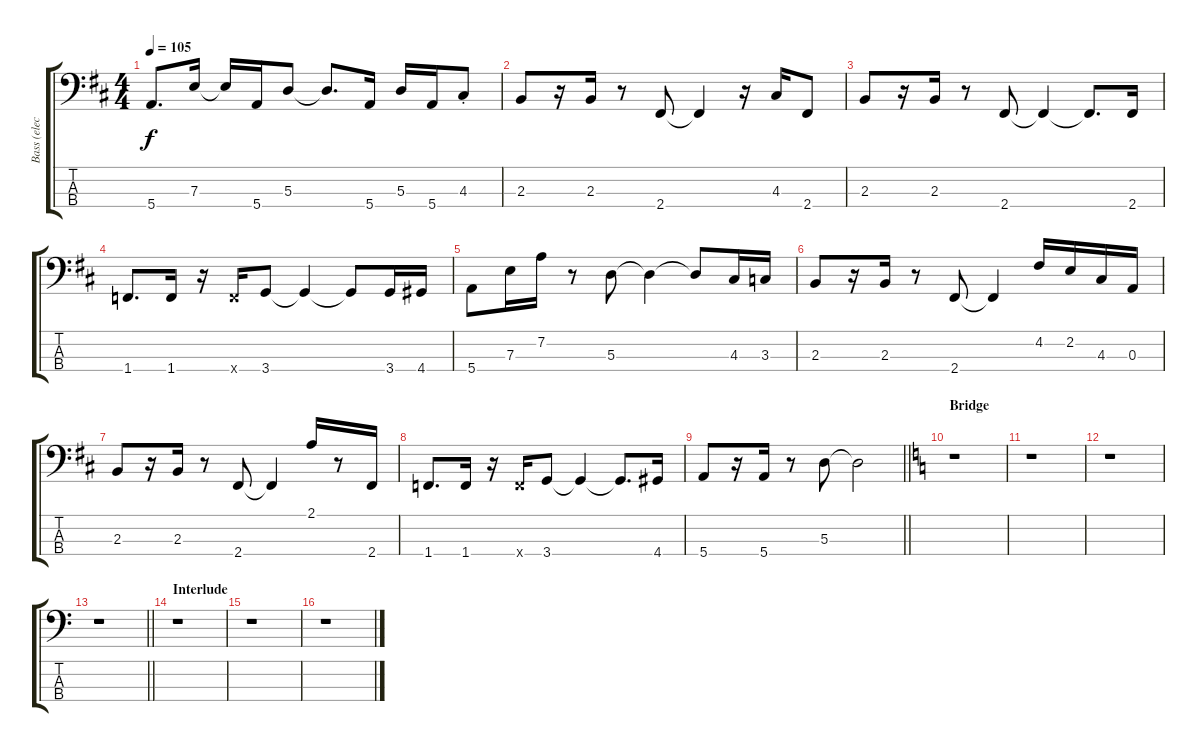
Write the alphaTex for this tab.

\track ("Bass (elec.)" "Bass (elec") {instrument electricbassfinger}
\staff {score tabs}
\tuning (G2 D2 A1 E1) {hide}
\ts (4 4)
\tempo 105
\clef f4
\ks bminor
5.4.8{d dy f} 7.3.16 7.3{t}.16 5.4.16 5.3.8 5.3{t}.8{d} 5.4.16 5.3.16 5.4.16 4.3{st}.8 |
2.3.8 r.16 2.3.16 r.8 2.4.8 2.4{t}.4 r.16 4.3.16 2.4.8 |
2.3.8 r.16 2.3.16 r.8 2.4.8 2.4{t}.4 2.4{t}.8{d} 2.4.16 |
1.4.8{d} 1.4.16 r.16 1.4{x}.16 3.4.8 3.4{t}.4 3.4{t}.8 3.4.16 4.4.16 |
5.4.8 7.3.16 7.2.16 r.8 5.3.8 5.3{t}.4 5.3{t}.8 4.3.16 3.3.16 |
2.3.8 r.16 2.3.16 r.8 2.4.8 2.4{t}.4 4.2.16 2.2.16 4.3.16 0.3.16 |
2.3.8 r.16 2.3.16 r.8 2.4.8 2.4{t}.4 2.1.16 r.8 2.4.16 |
1.4.8{d} 1.4.16 r.16 1.4{x}.16 3.4.8 3.4{t}.4 3.4{t}.8{d} 4.4.16 |
\barLineRight lightlight
5.4.8 r.16 5.4.16 r.8 5.3.8 5.3{t}.2 |
\section ("" "Bridge")
\ks aminor
r.1 |
r.1 |
r.1 |
\barLineRight lightlight
r.1 |
\section ("" "Interlude")
r.1 |
r.1 |
r.1
